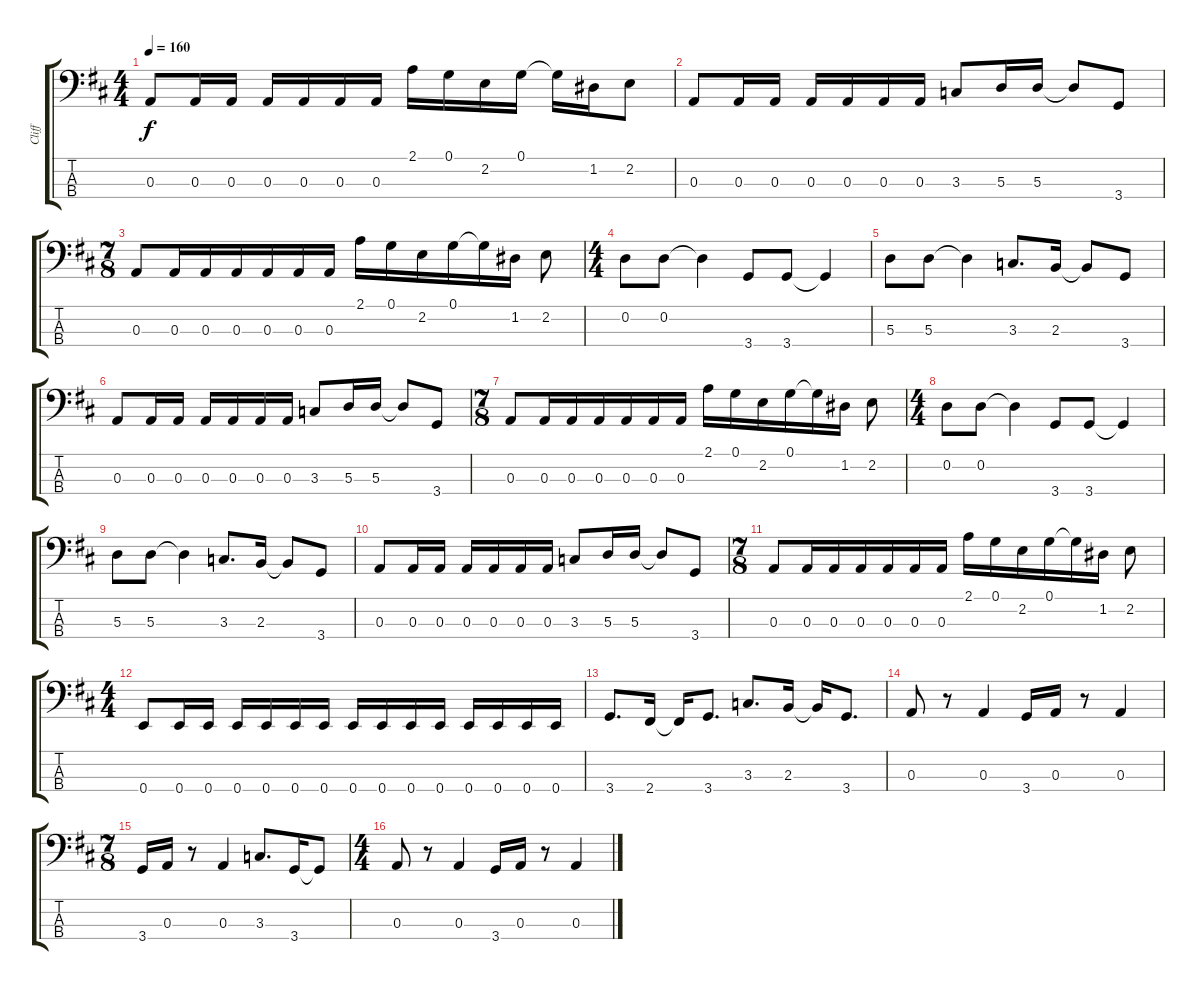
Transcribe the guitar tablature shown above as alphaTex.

\track ("Cliff" "Cliff") {instrument electricbassfinger}
\staff {score tabs}
\tuning (G2 D2 A1 E1) {hide}
\ts (4 4)
\tempo 160
\clef f4
\ks d
0.3.8{dy f} 0.3.16 0.3.16 0.3.16 0.3.16 0.3.16 0.3.16 2.1.16 0.1.16 2.2.16 0.1.16 0.1{t}.16 1.2.16 2.2.8 |
0.3.8 0.3.16 0.3.16 0.3.16 0.3.16 0.3.16 0.3.16 3.3.8 5.3.16 5.3.16 5.3{t}.8 3.4.8 |
\ts (7 8)
0.3.8 0.3.16 0.3.16 0.3.16 0.3.16 0.3.16 0.3.16 2.1.16 0.1.16 2.2.16 0.1.16 0.1{t}.16 1.2.16 2.2.8 |
\ts (4 4)
0.2.8 0.2.8 0.2{t}.4 3.4.8 3.4.8 3.4{t}.4 |
5.3.8 5.3.8 5.3{t}.4 3.3.8{d} 2.3.16 2.3{t}.8 3.4.8 |
0.3.8 0.3.16 0.3.16 0.3.16 0.3.16 0.3.16 0.3.16 3.3.8 5.3.16 5.3.16 5.3{t}.8 3.4.8 |
\ts (7 8)
0.3.8 0.3.16 0.3.16 0.3.16 0.3.16 0.3.16 0.3.16 2.1.16 0.1.16 2.2.16 0.1.16 0.1{t}.16 1.2.16 2.2.8 |
\ts (4 4)
0.2.8 0.2.8 0.2{t}.4 3.4.8 3.4.8 3.4{t}.4 |
5.3.8 5.3.8 5.3{t}.4 3.3.8{d} 2.3.16 2.3{t}.8 3.4.8 |
0.3.8 0.3.16 0.3.16 0.3.16 0.3.16 0.3.16 0.3.16 3.3.8 5.3.16 5.3.16 5.3{t}.8 3.4.8 |
\ts (7 8)
0.3.8 0.3.16 0.3.16 0.3.16 0.3.16 0.3.16 0.3.16 2.1.16 0.1.16 2.2.16 0.1.16 0.1{t}.16 1.2.16 2.2.8 |
\ts (4 4)
0.4.8 0.4.16 0.4.16 0.4.16 0.4.16 0.4.16 0.4.16 0.4.16 0.4.16 0.4.16 0.4.16 0.4.16 0.4.16 0.4.16 0.4.16 |
3.4.8{d} 2.4.16 2.4{t}.16 3.4.8{d} 3.3.8{d} 2.3.16 2.3{t}.16 3.4.8{d} |
0.3.8 r.8 0.3.4 3.4.16 0.3.16 r.8 0.3.4 |
\ts (7 8)
3.4.16 0.3.16 r.8 0.3.4 3.3.8{d} 3.4.16 3.4{t}.8 |
\ts (4 4)
0.3.8 r.8 0.3.4 3.4.16 0.3.16 r.8 0.3.4
